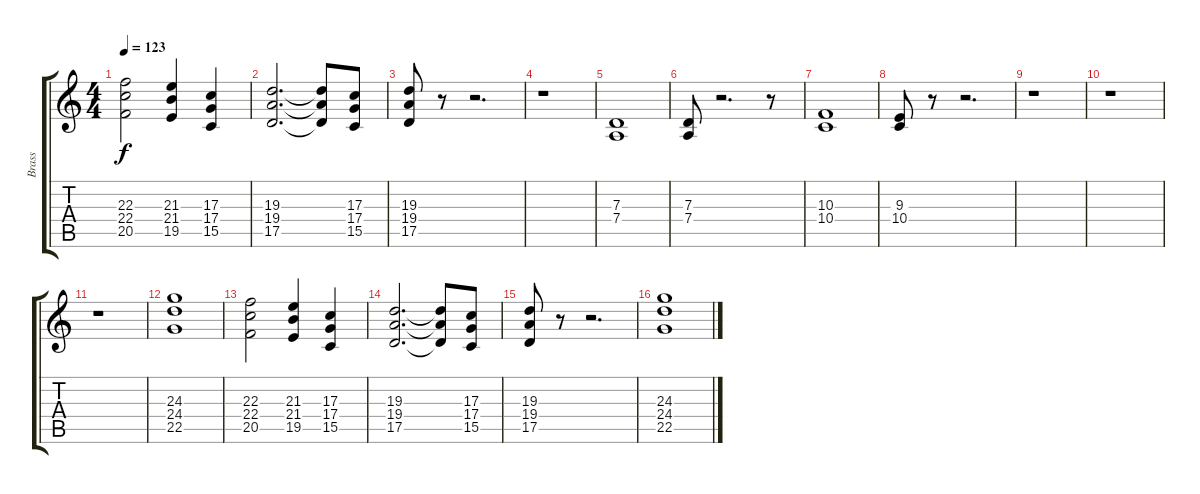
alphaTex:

\track ("Brass" "Brass") {instrument brasssection}
\staff {score tabs}
\tuning (E4 B3 G3 D3 A2 E2) {hide}
\ts (4 4)
\tempo 123
\clef g2
\ks c
(22.3 22.4 20.5).2{dy f} (21.3 21.4 19.5).4 (17.3 17.4 15.5).4 |
(19.3 19.4 17.5).2{d} (19.3{t} 19.4{t} 17.5{t}).8 (17.3 17.4 15.5).8 |
(19.3 19.4 17.5).8 r.8 r.2{d} |
r.1 |
(7.3 7.4).1 |
(7.3 7.4).8 r.2{d} r.8 |
(10.3 10.4).1 |
(9.3 10.4).8 r.8 r.2{d} |
r.1 |
r.1 |
r.1 |
(24.3 24.4 22.5).1 |
(22.3 22.4 20.5).2 (21.3 21.4 19.5).4 (17.3 17.4 15.5).4 |
(19.3 19.4 17.5).2{d} (19.3{t} 19.4{t} 17.5{t}).8 (17.3 17.4 15.5).8 |
(19.3 19.4 17.5).8 r.8 r.2{d} |
(24.3 24.4 22.5).1
